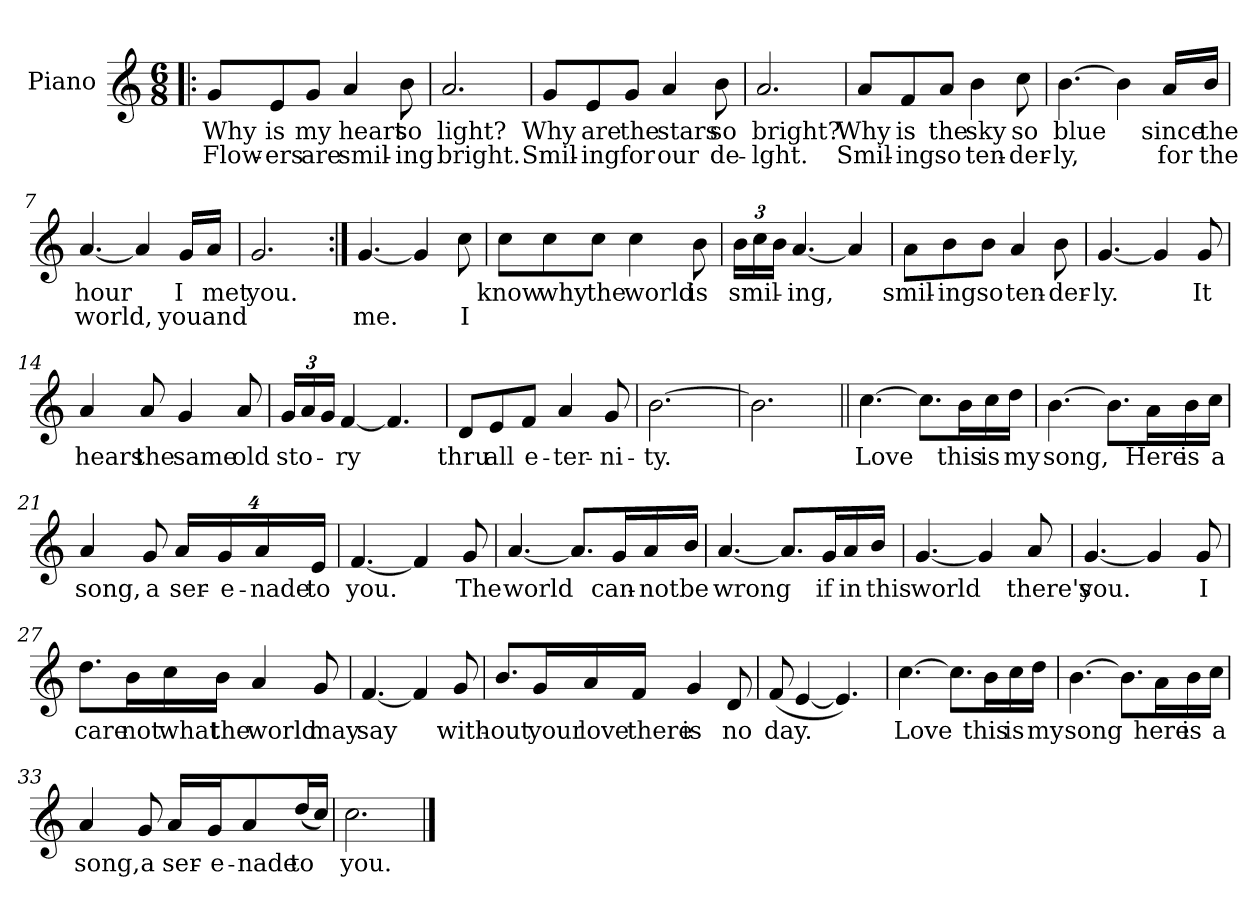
**kern	**text	**text
*part1	*part1	*part1
*staff1	*staff1	*staff1
*I"Piano	*	*
*I'Pno.	*	*
*clefG2	*	*
*k[]	*	*
*C:	*	*
*M6/8	*	*
=1!|:	=1!|:	=1!|:
8g/L	Why	Flow-
8e/	is	-ers
8g/J	my	are
4a/	heart	smil-
8b\	so	-ing
=2	=2	=2
2.a/	light?	bright.
=3	=3	=3
8g/L	Why	Smil-
8e/	are	-ing
8g/J	the	for
4a/	stars	our
8b\	so	de-
=4	=4	=4
2.a/	bright?	-lght.
!!LO:LB:g=z
=5	=5	=5
8a/L	Why	Smil-
8f/	is	-ing
8a/J	the	so
4b\	sky	ten-
8cc\	so	-der-
=6	=6	=6
[4.b\	blue	-ly,
4b\]	.	.
16a/LL	since	for
16b/JJ	the	the
=7	=7	=7
[4.a/	hour	world,
4a/]	.	.
16g/LL	I	you
16a/JJ	met	and
=8	=8	=8
2.g/	you.	.
=9:|!	=9:|!	=9:|!
[4.g/	.	me.
4g/]	.	.
8cc\	.	I
!!LO:LB:g=z
=10	=10	=10
8cc\L	know	.
8cc\	why	.
8cc\J	the	.
4cc\	world	.
8b\	is	.
=11	=11	=11
*Xbrackettup	*	*
24b\LL	smil-	.
24cc\	.	.
24b\JJ	.	.
[4.a/	-ing,	.
4a/]	.	.
=12	=12	=12
8a\L	smil-	.
8b\	-ing	.
8b\J	so	.
4a/	ten-	.
8b\	-der-	.
=13	=13	=13
[4.g/	-ly.	.
4g/]	.	.
8g/	It	.
!!LO:LB:g=z
=14	=14	=14
4a/	hears	.
8a/	the	.
4g/	same	.
8a/	old	.
=15	=15	=15
24g/LL	sto-	.
24a/	.	.
24g/JJ	.	.
[4f/	-ry	.
4.f/]	.	.
=16	=16	=16
8d/L	thru	.
8e/	all	.
8f/J	e-	.
4a/	-ter-	.
8g/	-ni-	.
=17	=17	=17
[2.b\	-ty.	.
=18	=18	=18
2.b\]	.	.
!!LO:LB:g=z
=19||	=19||	=19||
[4.cc\	Love	.
8.cc\L]	.	.
16b\L	this	.
16cc\	is	.
16dd\JJ	my	.
=20	=20	=20
[4.b\	song,	.
8.b\L]	.	.
16a\L	Here	.
16b\	is	.
16cc\JJ	a	.
=21	=21	=21
4a/	song,	.
8g/	a	.
32%3a/L	ser-	.
32%3g/	-e-	.
32%3a/	-nade	.
32%3e/J	to	.
=22	=22	=22
[4.f/	you.	.
4f/]	.	.
8g/	The	.
!!LO:LB:g=z
=23	=23	=23
[4.a/	world	.
8.a/L]	.	.
16g/L	can-	.
16a/	-not	.
16b/JJ	be	.
=24	=24	=24
[4.a/	wrong	.
8.a/L]	.	.
16g/L	if	.
16a/	in	.
16b/JJ	this	.
=25	=25	=25
[4.g/	world	.
4g/]	.	.
8a/	there's	.
=26	=26	=26
[4.g/	you.	.
4g/]	.	.
8g/	I	.
!!LO:LB:g=z
=27	=27	=27
8.dd\L	care	.
16b\L	not	.
16cc\	what	.
16b\JJ	the	.
4a/	world	.
8g/	may	.
=28	=28	=28
[4.f/	say	.
4f/]	.	.
8g/	with-	.
=29	=29	=29
8.b/L	-out	.
16g/L	your	.
16a/	love	.
16f/JJ	there	.
4g/	is	.
8d/	no	.
=30	=30	=30
(8f/	day.	.
[4e/	.	.
4.e/])	.	.
!!LO:LB:g=z
=31	=31	=31
[4.cc\	Love	.
8.cc\L]	.	.
16b\L	this	.
16cc\	is	.
16dd\JJ	my	.
=32	=32	=32
[4.b\	song	.
8.b\L]	.	.
16a\L	here	.
16b\	is	.
16cc\JJ	a	.
=33	=33	=33
4a/	song,	.
8g/	a	.
16a/LL	ser-	.
16g/J	-e-	.
8a/	-nade	.
(16dd/L	to	.
16cc/JJ)	.	.
=34	=34	=34
2.cc\	you.	.
==	==	==
*-	*-	*-
